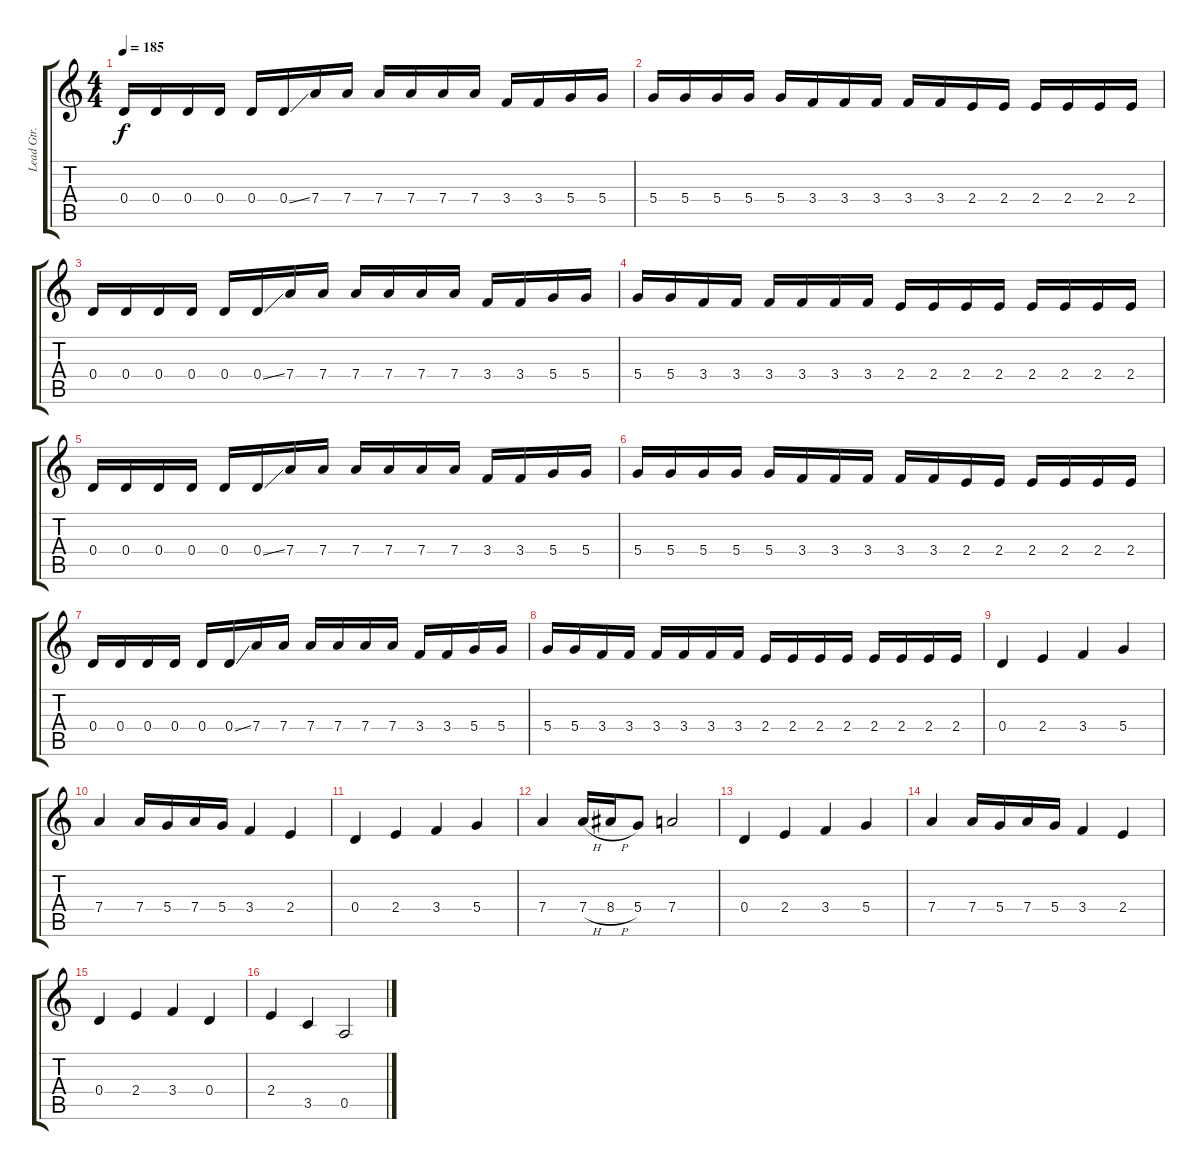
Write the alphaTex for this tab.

\track ("Lead Gtr." "Lead Gtr.") {instrument overdrivenguitar}
\staff {score tabs}
\tuning (E4 B3 G3 D3 A2 E2) {hide}
\ts (4 4)
\tempo 185
\clef g2
\ks c
0.4.16{dy f} 0.4.16 0.4.16 0.4.16 0.4.16 0.4{ss}.16 7.4.16 7.4.16 7.4.16 7.4.16 7.4.16 7.4.16 3.4.16 3.4.16 5.4.16 5.4.16 |
5.4.16 5.4.16 5.4.16 5.4.16 5.4.16 3.4.16 3.4.16 3.4.16 3.4.16 3.4.16 2.4.16 2.4.16 2.4.16 2.4.16 2.4.16 2.4.16 |
0.4.16 0.4.16 0.4.16 0.4.16 0.4.16 0.4{ss}.16 7.4.16 7.4.16 7.4.16 7.4.16 7.4.16 7.4.16 3.4.16 3.4.16 5.4.16 5.4.16 |
5.4.16 5.4.16 3.4.16 3.4.16 3.4.16 3.4.16 3.4.16 3.4.16 2.4.16 2.4.16 2.4.16 2.4.16 2.4.16 2.4.16 2.4.16 2.4.16 |
0.4.16 0.4.16 0.4.16 0.4.16 0.4.16 0.4{ss}.16 7.4.16 7.4.16 7.4.16 7.4.16 7.4.16 7.4.16 3.4.16 3.4.16 5.4.16 5.4.16 |
5.4.16 5.4.16 5.4.16 5.4.16 5.4.16 3.4.16 3.4.16 3.4.16 3.4.16 3.4.16 2.4.16 2.4.16 2.4.16 2.4.16 2.4.16 2.4.16 |
0.4.16 0.4.16 0.4.16 0.4.16 0.4.16 0.4{ss}.16 7.4.16 7.4.16 7.4.16 7.4.16 7.4.16 7.4.16 3.4.16 3.4.16 5.4.16 5.4.16 |
5.4.16 5.4.16 3.4.16 3.4.16 3.4.16 3.4.16 3.4.16 3.4.16 2.4.16 2.4.16 2.4.16 2.4.16 2.4.16 2.4.16 2.4.16 2.4.16 |
0.4.4 2.4.4 3.4.4 5.4.4 |
7.4.4 7.4.16 5.4.16 7.4.16 5.4.16 3.4.4 2.4.4 |
0.4.4 2.4.4 3.4.4 5.4.4 |
7.4.4 7.4{h}.16 8.4{h}.16 5.4.8 7.4.2 |
0.4.4 2.4.4 3.4.4 5.4.4 |
7.4.4 7.4.16 5.4.16 7.4.16 5.4.16 3.4.4 2.4.4 |
0.4.4 2.4.4 3.4.4 0.4.4 |
2.4.4 3.5.4 0.5.2
